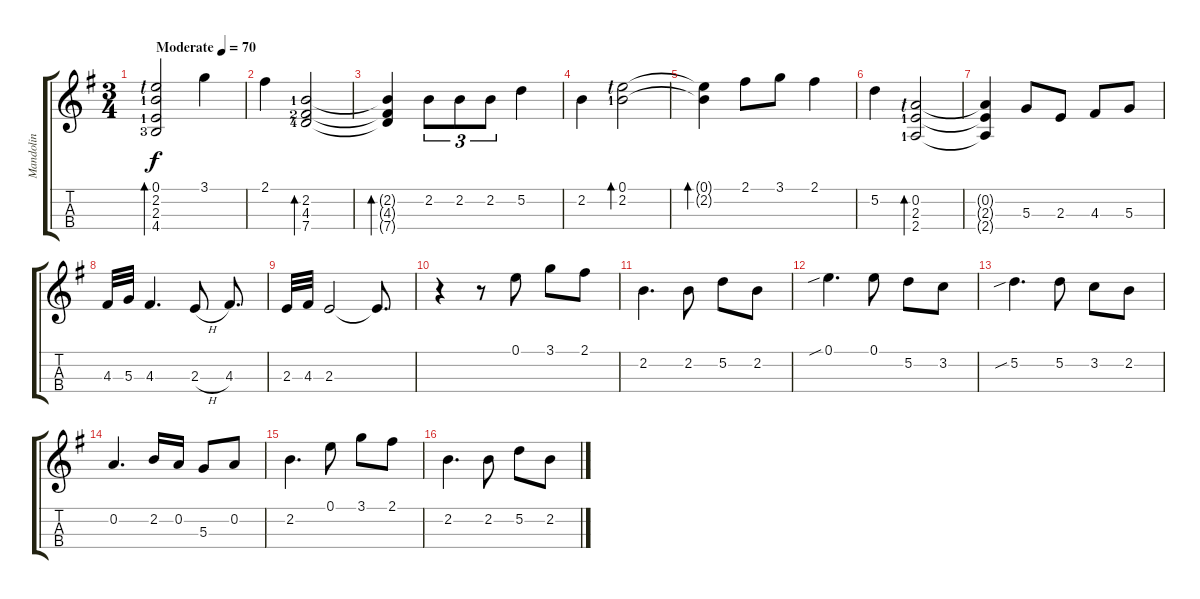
\track ("Mandolin" "Mandolin") {instrument acousticguitarnylon}
\staff {score tabs}
\tuning (E4 A3 D3 G2) {hide}
\ts (3 4)
\tempo (70 "Moderate")
\clef g2
\ks g
(0.1{lf 1} 2.2{lf 2} 2.3{lf 2} 4.4{lf 4}).2{bd 480 dy f instrument acousticguitarnylon} 3.1.4 |
2.1.4 (2.2{lf 2} 4.3{lf 3} 7.4{lf 5}).2{bd 480} |
(2.2{t} 4.3{t} 7.4{t}).4{bd 480} 2.2.8{tu (3 2)} 2.2.8{tu (3 2)} 2.2.8{tu (3 2)} 5.2.4 |
2.2.4 (0.1{lf 1} 2.2{lf 2}).2{bd 480} |
(0.1{t} 2.2{t}).4{bd 480} 2.1.8 3.1.8 2.1.4 |
5.2.4 (0.2{lf 1} 2.3{lf 2} 2.4{lf 2}).2{bd 480} |
(0.2{t} 2.3{t} 2.4{t}).4 5.3.8 2.3.8 4.3.8 5.3.8 |
4.3.32 5.3.32 4.3.4{d} 2.3{h}.8 4.3.8{d} |
2.3.32 4.3.32 2.3.2 2.3{t}.8{d} |
r.4 r.8 0.1.8 3.1.8 2.1.8 |
2.2.4{d} 2.2.8 5.2.8 2.2.8 |
0.1{sib}.4{d} 0.1.8 5.2.8 3.2.8 |
5.2{sib}.4{d} 5.2.8 3.2.8 2.2.8 |
0.2.4{d} 2.2.16 0.2.16 5.3.8 0.2.8 |
2.2.4{d} 0.1.8 3.1.8 2.1.8 |
2.2.4{d} 2.2.8 5.2.8 2.2.8
